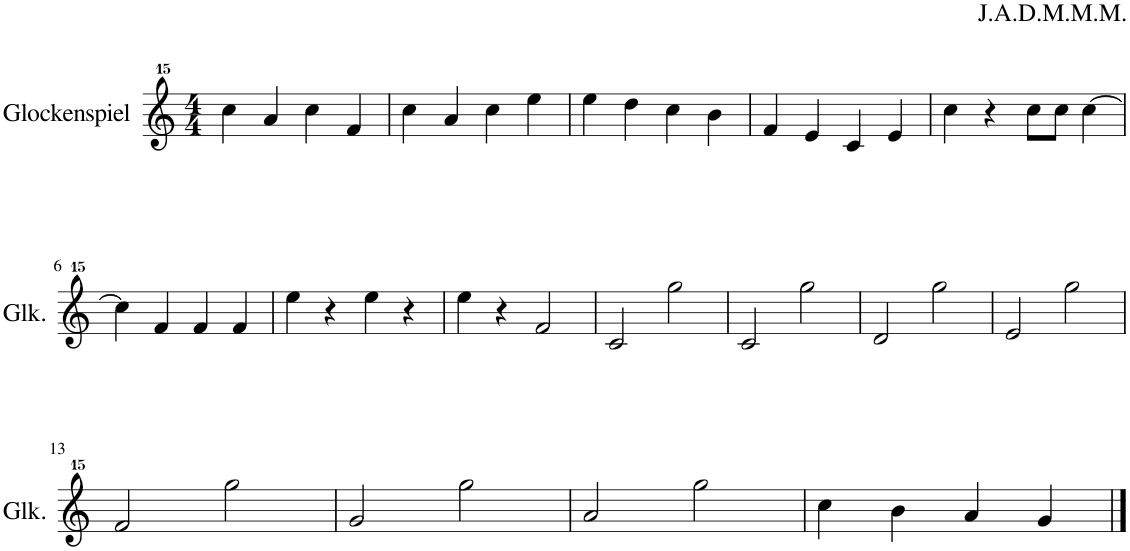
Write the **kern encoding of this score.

**kern
*part1
*staff1
*I"Glockenspiel
*I'Glk.
*clefG^^2
*k[]
*M4/4
=1
4cccc\
4aaa/
4cccc\
4fff/
=2
4cccc\
4aaa/
4cccc\
4eeee\
=3
4eeee\
4dddd\
4cccc\
4bbb\
=4
4fff/
4eee/
4ccc/
4eee/
=5
4cccc\
4r
8cccc\L
8cccc\J
[4cccc\
!!LO:LB:g=z
=6
4cccc\]
4fff/
4fff/
4fff/
=7
4eeee\
4r
4eeee\
4r
=8
4eeee\
4r
2fff/
=9
2ccc/
2gggg\
=10
2ccc/
2gggg\
=11
2ddd/
2gggg\
=12
2eee/
2gggg\
!!LO:LB:g=z
=13
2fff/
2gggg\
=14
2ggg/
2gggg\
=15
2aaa/
2gggg\
=16
4cccc\
4bbb\
4aaa/
4ggg/
==
*-
